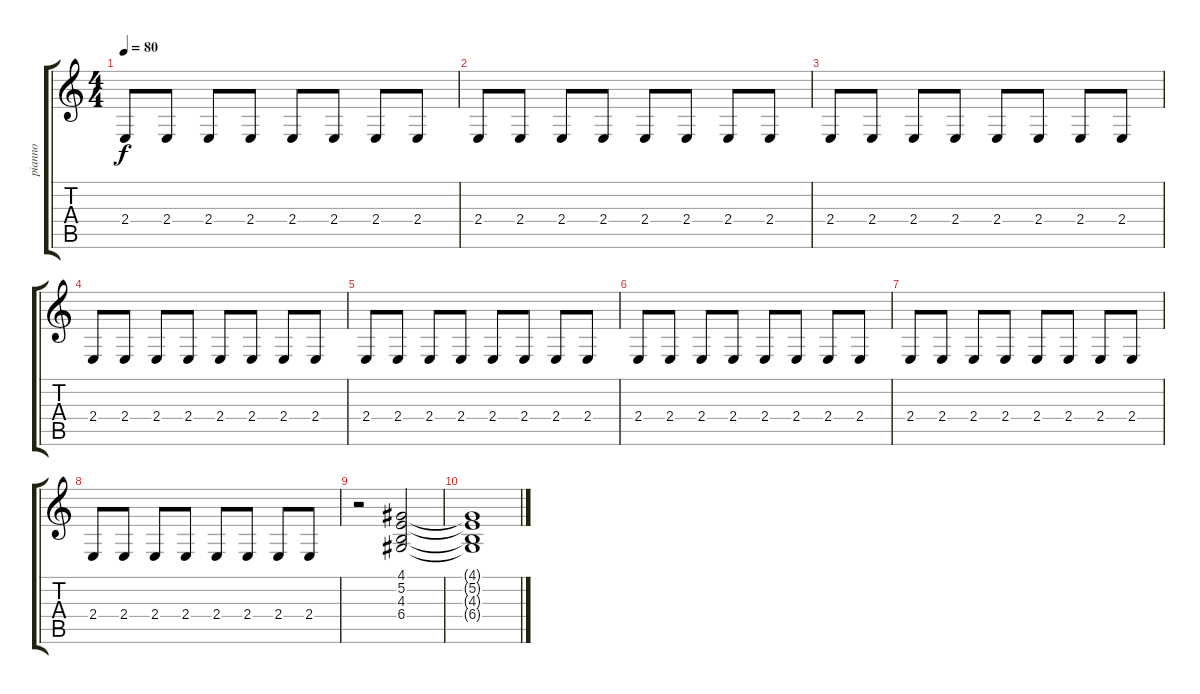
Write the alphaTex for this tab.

\track ("pianno" "pianno") {instrument acousticgrandpiano}
\staff {score tabs}
\tuning (E4 B3 G3 D3 A2 E2) {hide}
\ts (4 4)
\tempo 80
\clef g2
\ks c
2.4.8{dy f} 2.4.8 2.4.8 2.4.8 2.4.8 2.4.8 2.4.8 2.4.8 |
2.4.8 2.4.8 2.4.8 2.4.8 2.4.8 2.4.8 2.4.8 2.4.8 |
2.4.8 2.4.8 2.4.8 2.4.8 2.4.8 2.4.8 2.4.8 2.4.8 |
2.4.8 2.4.8 2.4.8 2.4.8 2.4.8 2.4.8 2.4.8 2.4.8 |
2.4.8 2.4.8 2.4.8 2.4.8 2.4.8 2.4.8 2.4.8 2.4.8 |
2.4.8 2.4.8 2.4.8 2.4.8 2.4.8 2.4.8 2.4.8 2.4.8 |
2.4.8 2.4.8 2.4.8 2.4.8 2.4.8 2.4.8 2.4.8 2.4.8 |
2.4.8 2.4.8 2.4.8 2.4.8 2.4.8 2.4.8 2.4.8 2.4.8 |
r.2 (4.1 5.2 4.3 6.4).2 |
(4.1{t} 5.2{t} 4.3{t} 6.4{t}).1
